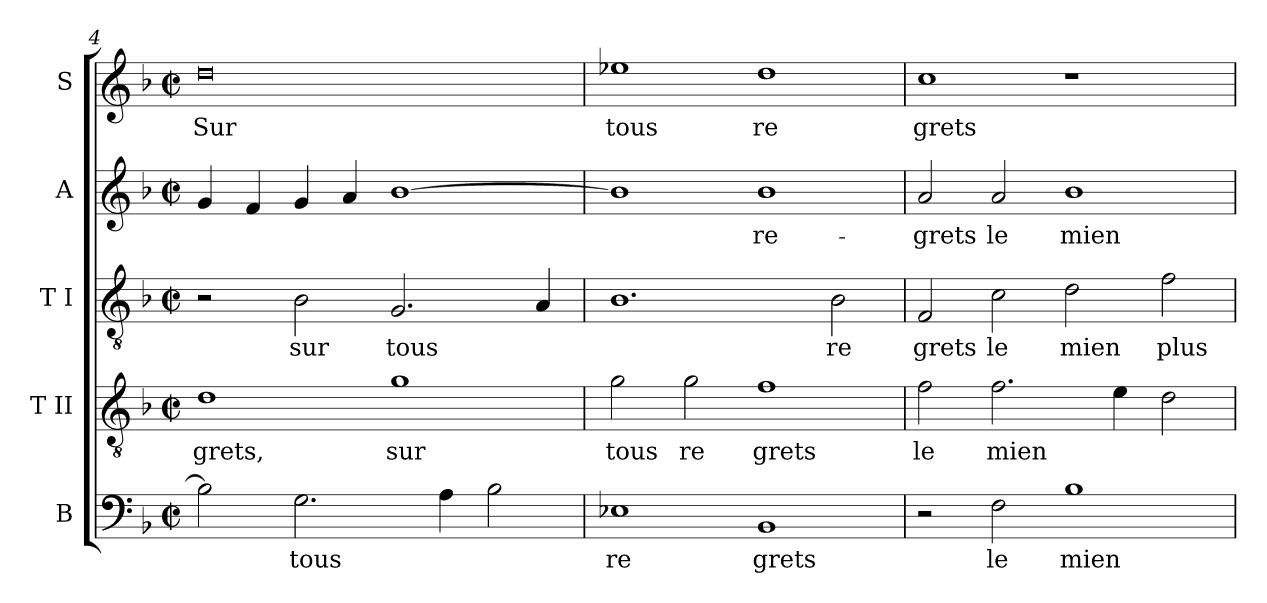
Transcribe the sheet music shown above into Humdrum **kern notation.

**kern	**text	**kern	**text	**kern	**text	**kern	**text	**kern	**text
*part5	*part5	*part4	*part4	*part3	*part3	*part2	*part2	*part1	*part1
*staff5	*staff5	*staff4	*staff4	*staff3	*staff3	*staff2	*staff2	*staff1	*staff1
*I"B	*	*I"T II	*	*I"T I	*	*I"A	*	*I"S	*
*clefF4	*	*clefGv2	*	*clefGv2	*	*clefG2	*	*clefG2	*
*k[b-]	*	*k[b-]	*	*k[b-]	*	*k[b-]	*	*k[b-]	*
*F:	*	*F:	*	*F:	*	*F:	*	*F:	*
*M2/2	*	*M2/2	*	*M2/2	*	*M2/2	*	*M2/2	*
*met(c|)	*	*met(c|)	*	*met(c|)	*	*met(c|)	*	*met(c|)	*
=4	=4	=4	=4	=4	=4	=4	=4	=4	=4
!	!	!	!LO:LY:b:cj	!	!	!	!	!	!LO:LY:b:cj
2B-\]	.	1d	grets,	2r	.	4g/	.	0dd	Sur
.	.	.	.	.	.	4f/	.	.	.
!	!LO:LY:b	!	!	!	!LO:LY:b:cj	!	!	!	!
2.G\	tous	.	.	2B-\	sur	4g/	.	.	.
.	.	.	.	.	.	4a/	.	.	.
!	!	!	!LO:LY:b:cj	!	!LO:LY:b	!	!	!	!
.	.	1g	sur	2.G/	tous	[>1b-	.	.	.
4A\	.	.	.	.	.	.	.	.	.
2B-\	.	.	.	.	.	.	.	.	.
.	.	.	.	4A/	.	.	.	.	.
=5	=5	=5	=5	=5	=5	=5	=5	=5	=5
!	!LO:LY:b:cj	!	!LO:LY:b:cj	!	!	!	!	!	!LO:LY:b:cj
1E-	re	2g\	tous	1.B-	.	1b-]	.	1ee-X	tous
!	!	!	!LO:LY:b:cj	!	!	!	!	!	!
.	.	2g\	re	.	.	.	.	.	.
!	!LO:LY:b:cj	!	!LO:LY:b:cj	!	!	!	!LO:LY:b:cj	!	!LO:LY:b:cj
1BB-	grets	1f	grets	.	.	1b-	re-	1dd	re
!	!	!	!	!	!LO:LY:b:cj	!	!	!	!
.	.	.	.	2B-\	re	.	.	.	.
!!LO:LB:g=z
=6	=6	=6	=6	=6	=6	=6	=6	=6	=6
!	!	!	!LO:LY:b:cj	!	!LO:LY:b:cj	!	!LO:LY:b:cj	!	!LO:LY:b:cj
2r	.	2f\	le	2F/	grets	2a/	-grets	1cc	grets
!	!LO:LY:b:cj	!	!LO:LY:b	!	!LO:LY:b:cj	!	!LO:LY:b:cj	!	!
2F\	le	2.f\	mien	2c\	le	2a/	le	.	.
!	!LO:LY:b:cj	!	!	!	!LO:LY:b:cj	!	!LO:LY:b:cj	!	!
1B-	mien	.	.	2d\	mien	1b-	mien	1r	.
.	.	4e\	.	.	.	.	.	.	.
!	!	!	!	!	!LO:LY:b:cj	!	!	!	!
.	.	2d\	.	2f\	plus	.	.	.	.
=	=	=	=	=	=	=	=	=	=
*-	*-	*-	*-	*-	*-	*-	*-	*-	*-
